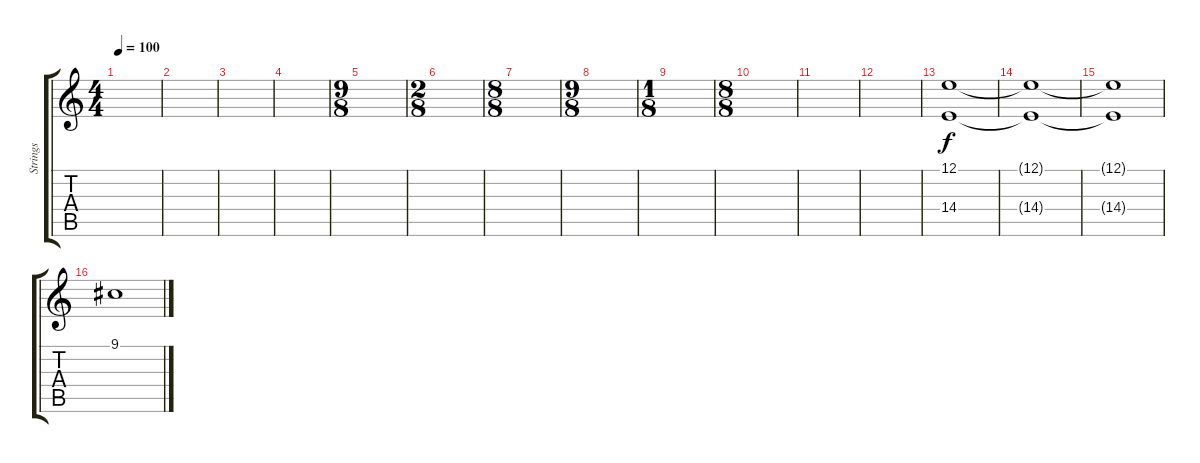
\track ("Strings" "Strings") {instrument stringensemble1}
\staff {score tabs}
\tuning (E4 B3 G3 D3 A2 E2) {hide}
\ts (4 4)
\tempo 100
\clef g2
\ks c
|
|
|
|
\ts (9 8)
|
\ts (2 8)
|
\ts (8 8)
|
\ts (9 8)
|
\ts (1 8)
|
\ts (8 8)
|
|
|
(12.1 14.4).1{volume 9} |
(12.1{t} 14.4{t}).1 |
(12.1{t} 14.4{t}).1 |
9.1.1{volume 6}
